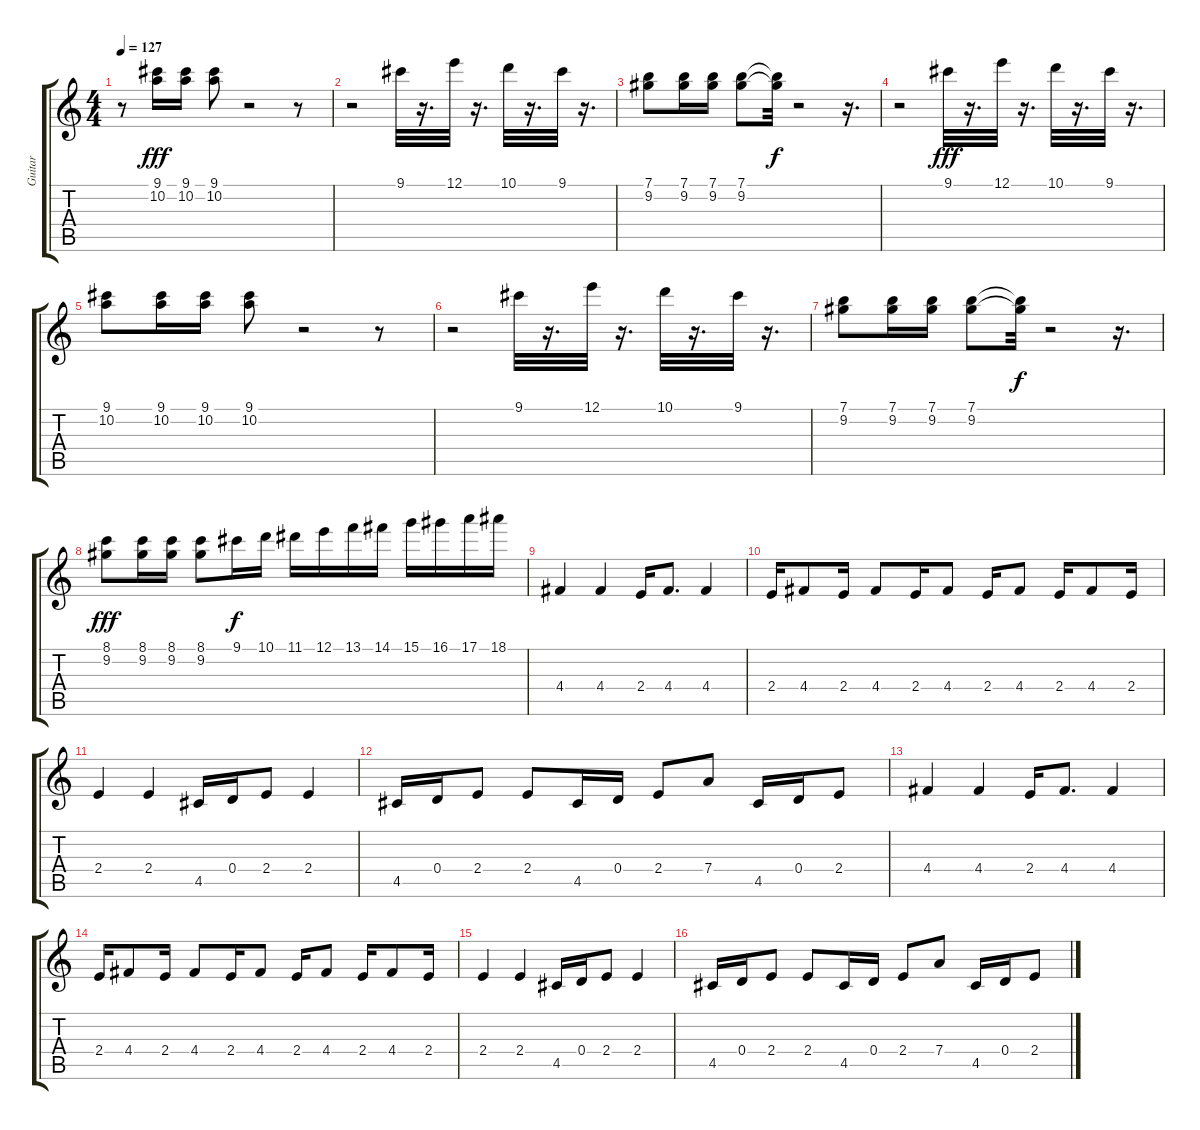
\track ("Guitar" "Guitar") {instrument distortionguitar}
\staff {score tabs}
\tuning (E4 B3 G3 D3 A2 E2) {hide}
\ts (4 4)
\tempo 127
\clef g2
\ks c
r.8{dy fff} (9.1 10.2).16 (9.1 10.2).16 (9.1 10.2).8 r.2 r.8 |
r.2 9.1.32 r.16{d} 12.1.32 r.16{d} 10.1.32 r.16{d} 9.1.32 r.16{d} |
(7.1 9.2).8 (7.1 9.2).16 (7.1 9.2).16 (7.1 9.2).8 (7.1{t} 9.2{t}).32{dy f} r.2 r.16{d} |
r.2 9.1.32{dy fff} r.16{d} 12.1.32 r.16{d} 10.1.32 r.16{d} 9.1.32 r.16{d} |
(9.1 10.2).8 (9.1 10.2).16 (9.1 10.2).16 (9.1 10.2).8 r.2 r.8 |
r.2 9.1.32 r.16{d} 12.1.32 r.16{d} 10.1.32 r.16{d} 9.1.32 r.16{d} |
(7.1 9.2).8 (7.1 9.2).16 (7.1 9.2).16 (7.1 9.2).8 (7.1{t} 9.2{t}).32{dy f} r.2 r.16{d} |
(8.1 9.2).8{dy fff} (8.1 9.2).16 (8.1 9.2).16 (8.1 9.2).8 9.1.16{dy f} 10.1.16 11.1.16 12.1.16 13.1.16 14.1.16 15.1.16 16.1.16 17.1.16 18.1.16 |
4.4.4 4.4.4 2.4.16 4.4.8{d} 4.4.4 |
2.4.16 4.4.8 2.4.16 4.4.8 2.4.16 4.4.8 2.4.16 4.4.8 2.4.16 4.4.8 2.4.16 |
2.4.4 2.4.4 4.5.16 0.4.16 2.4.8 2.4.4 |
4.5.16 0.4.16 2.4.8 2.4.8 4.5.16 0.4.16 2.4.8 7.4.8 4.5.16 0.4.16 2.4.8 |
4.4.4 4.4.4 2.4.16 4.4.8{d} 4.4.4 |
2.4.16 4.4.8 2.4.16 4.4.8 2.4.16 4.4.8 2.4.16 4.4.8 2.4.16 4.4.8 2.4.16 |
2.4.4 2.4.4 4.5.16 0.4.16 2.4.8 2.4.4 |
4.5.16 0.4.16 2.4.8 2.4.8 4.5.16 0.4.16 2.4.8 7.4.8 4.5.16 0.4.16 2.4.8
